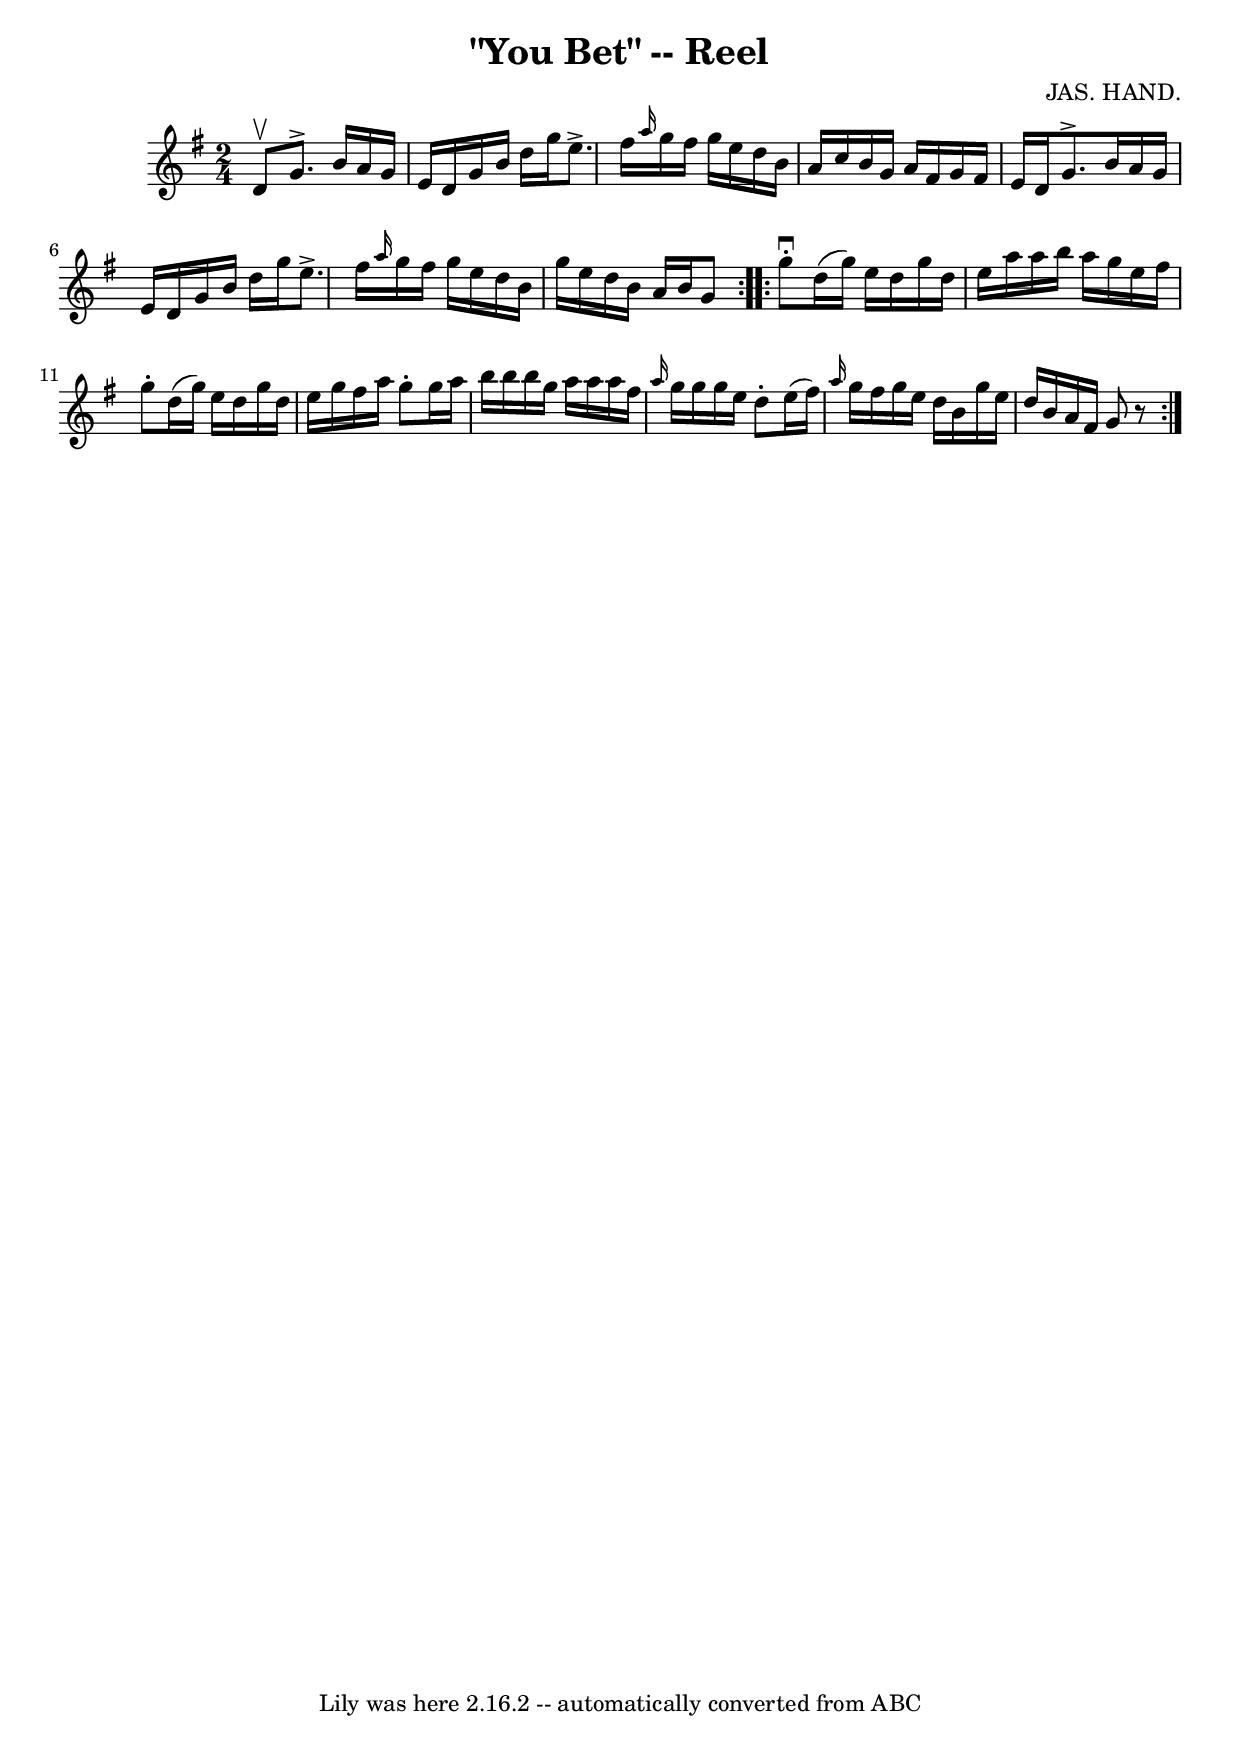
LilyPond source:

\version "2.16.2"
\include "Mammoth.ily"
\header {
  %% book = "Ryan's Mammoth Collection"
  composer = "JAS. HAND."
  crossRefNumber = "1"
  footnotes = "\\\\141"
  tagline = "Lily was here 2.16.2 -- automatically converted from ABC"
  title = "\"You Bet\" -- Reel"

}
voicedefault =  {



  \repeat volta 2 {

    \time 2/4 
    \key g \major     d'8^\upbow  |
    g'8.^\accent b'16 a'16      g'16 e'16 d'16     |
    g'16 b'16 d''16 g''16 e''8.^\accent fis''16    |
    \grace { a''16  
	   } g''16 fis''16 g''16      e''16 d''16 b'16 a'16 c''16     |
    b'16 g'16 a'16        fis'16 g'16 fis'16 e'16 d'16     |
    g'8.^\accent b'16       a'16 g'16 e'16 d'16     |
    g'16 b'16 d''16 g''16         e''8.^\accent fis''16     |
    \grace { a''16  
	   } g''16 fis''16         g''16 e''16 d''16 b'16 g''16 e''16     |
    d''16 b'16   
    a'16 b'16 g'8    
  } 
  \repeat volta 2 {
    g''8^\downbow-. d''16 (     g''16) e''16 d''16 g''16 d''16     |
    e''16 a''16         a''16 b''16 a''16 g''16 e''16 fis''16     |
    g''8-.        d''16 (g''16) e''16 d''16 g''16 d''16     |
    e''16         g''16 fis''16 a''16 g''8-. g''16 a''16     |
    b''16         b''16 b''16 g''16 a''16 a''16 a''16 fis''16     |
    
    \grace { a''16  
	   } g''16 g''16 g''16 e''16 d''8-. e''16 (     fis''16)    |
    \grace { a''16  
	   } g''16 fis''16 g''16         e''16 d''16 b'16 g''16 e''16     |
    d''16 b'16 a'16    
    fis'16 g'8    r8 
  }   

}

\score{
  <<

    \context Staff="default"
    {
      \voicedefault 
      
    }

  >>
  \layout {
    
  }
  \midi {
  }

}
